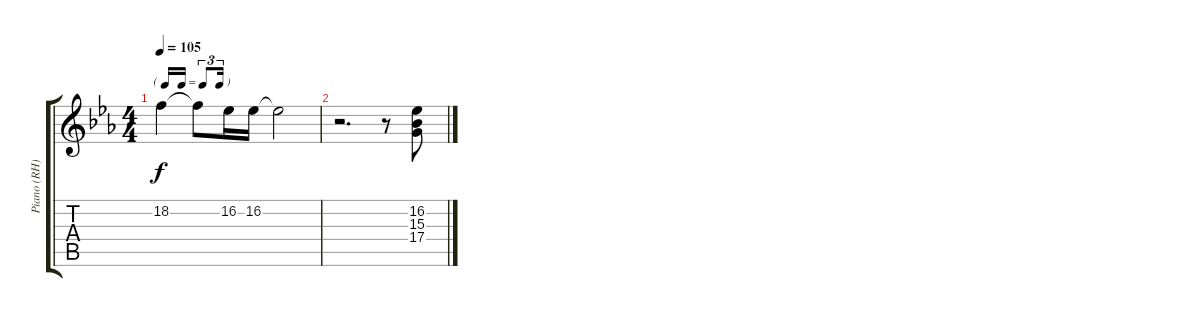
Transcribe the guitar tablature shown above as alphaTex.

\track ("Piano (RH)" "Piano (RH)") {instrument electricpiano1}
\staff {score tabs}
\tuning (E4 B3 G3 D3 A2 E2) {hide}
\ts (4 4)
\tf triplet16th
\tempo 105
\clef g2
\ks eb
18.2.4{dy f} 18.2{t}.8 16.2.16 16.2.16 16.2{t}.2 |
r.2{d} r.8 (16.2 15.3 17.4).8
